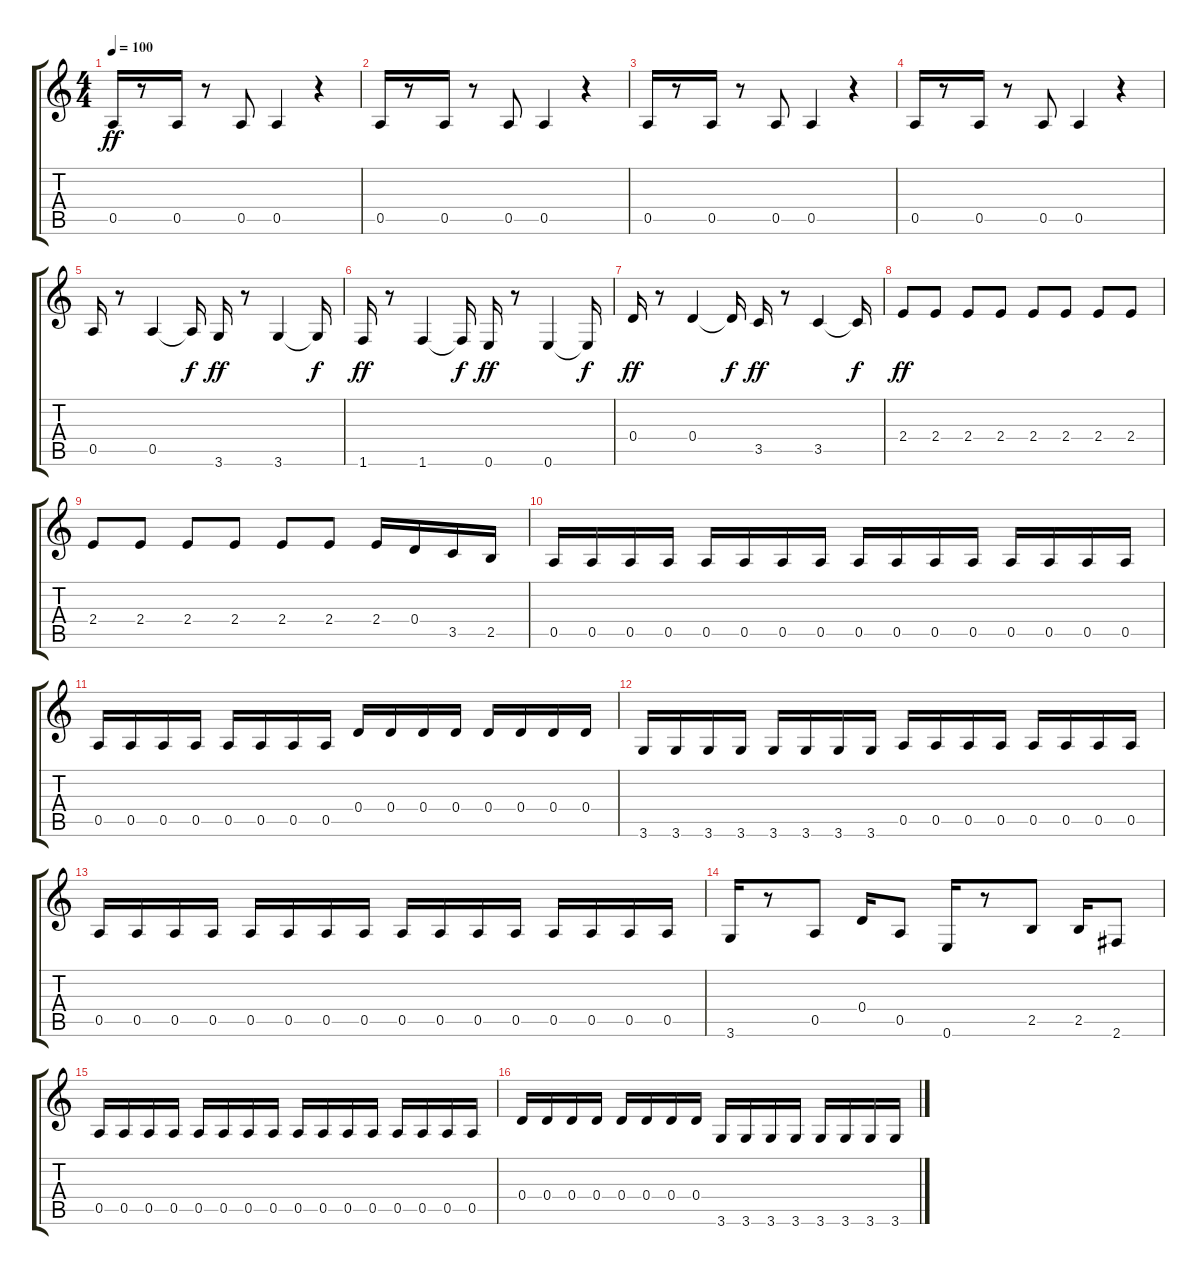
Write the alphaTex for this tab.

\track "" {instrument electricbassfinger}
\staff {score tabs}
\tuning (E4 B3 G3 D3 A2 E2) {hide}
\ts (4 4)
\tempo 100
\clef g2
\ks c
0.5.16{dy ff instrument electricbassfinger} r.8 0.5.16 r.8 0.5.8 0.5.4 r.4 |
0.5.16 r.8 0.5.16 r.8 0.5.8 0.5.4 r.4 |
0.5.16 r.8 0.5.16 r.8 0.5.8 0.5.4 r.4 |
0.5.16 r.8 0.5.16 r.8 0.5.8 0.5.4 r.4 |
0.5.16 r.8 0.5.4 0.5{t}.16{dy f} 3.6.16{dy ff} r.8 3.6.4 3.6{t}.16{dy f} |
1.6.16{dy ff} r.8 1.6.4 1.6{t}.16{dy f} 0.6.16{dy ff} r.8 0.6.4 0.6{t}.16{dy f} |
0.4.16{dy ff} r.8 0.4.4 0.4{t}.16{dy f} 3.5.16{dy ff} r.8 3.5.4 3.5{t}.16{dy f} |
2.4.8{dy ff} 2.4.8 2.4.8 2.4.8 2.4.8 2.4.8 2.4.8 2.4.8 |
2.4.8 2.4.8 2.4.8 2.4.8 2.4.8 2.4.8 2.4.16 0.4.16 3.5.16 2.5.16 |
0.5.16{instrument electricbassfinger} 0.5.16 0.5.16 0.5.16 0.5.16 0.5.16 0.5.16 0.5.16 0.5.16 0.5.16 0.5.16 0.5.16 0.5.16 0.5.16 0.5.16 0.5.16 |
0.5.16 0.5.16 0.5.16 0.5.16 0.5.16 0.5.16 0.5.16 0.5.16 0.4.16 0.4.16 0.4.16 0.4.16 0.4.16 0.4.16 0.4.16 0.4.16 |
3.6.16 3.6.16 3.6.16 3.6.16 3.6.16 3.6.16 3.6.16 3.6.16 0.5.16 0.5.16 0.5.16 0.5.16 0.5.16 0.5.16 0.5.16 0.5.16 |
0.5.16 0.5.16 0.5.16 0.5.16 0.5.16 0.5.16 0.5.16 0.5.16 0.5.16 0.5.16 0.5.16 0.5.16 0.5.16 0.5.16 0.5.16 0.5.16 |
3.6.16 r.8 0.5.8 0.4.16 0.5.8 0.6.16 r.8 2.5.8 2.5.16 2.6.8 |
0.5.16{instrument electricbassfinger} 0.5.16 0.5.16 0.5.16 0.5.16 0.5.16 0.5.16 0.5.16 0.5.16 0.5.16 0.5.16 0.5.16 0.5.16 0.5.16 0.5.16 0.5.16 |
0.4.16 0.4.16 0.4.16 0.4.16 0.4.16 0.4.16 0.4.16 0.4.16 3.6.16 3.6.16 3.6.16 3.6.16 3.6.16 3.6.16 3.6.16 3.6.16
